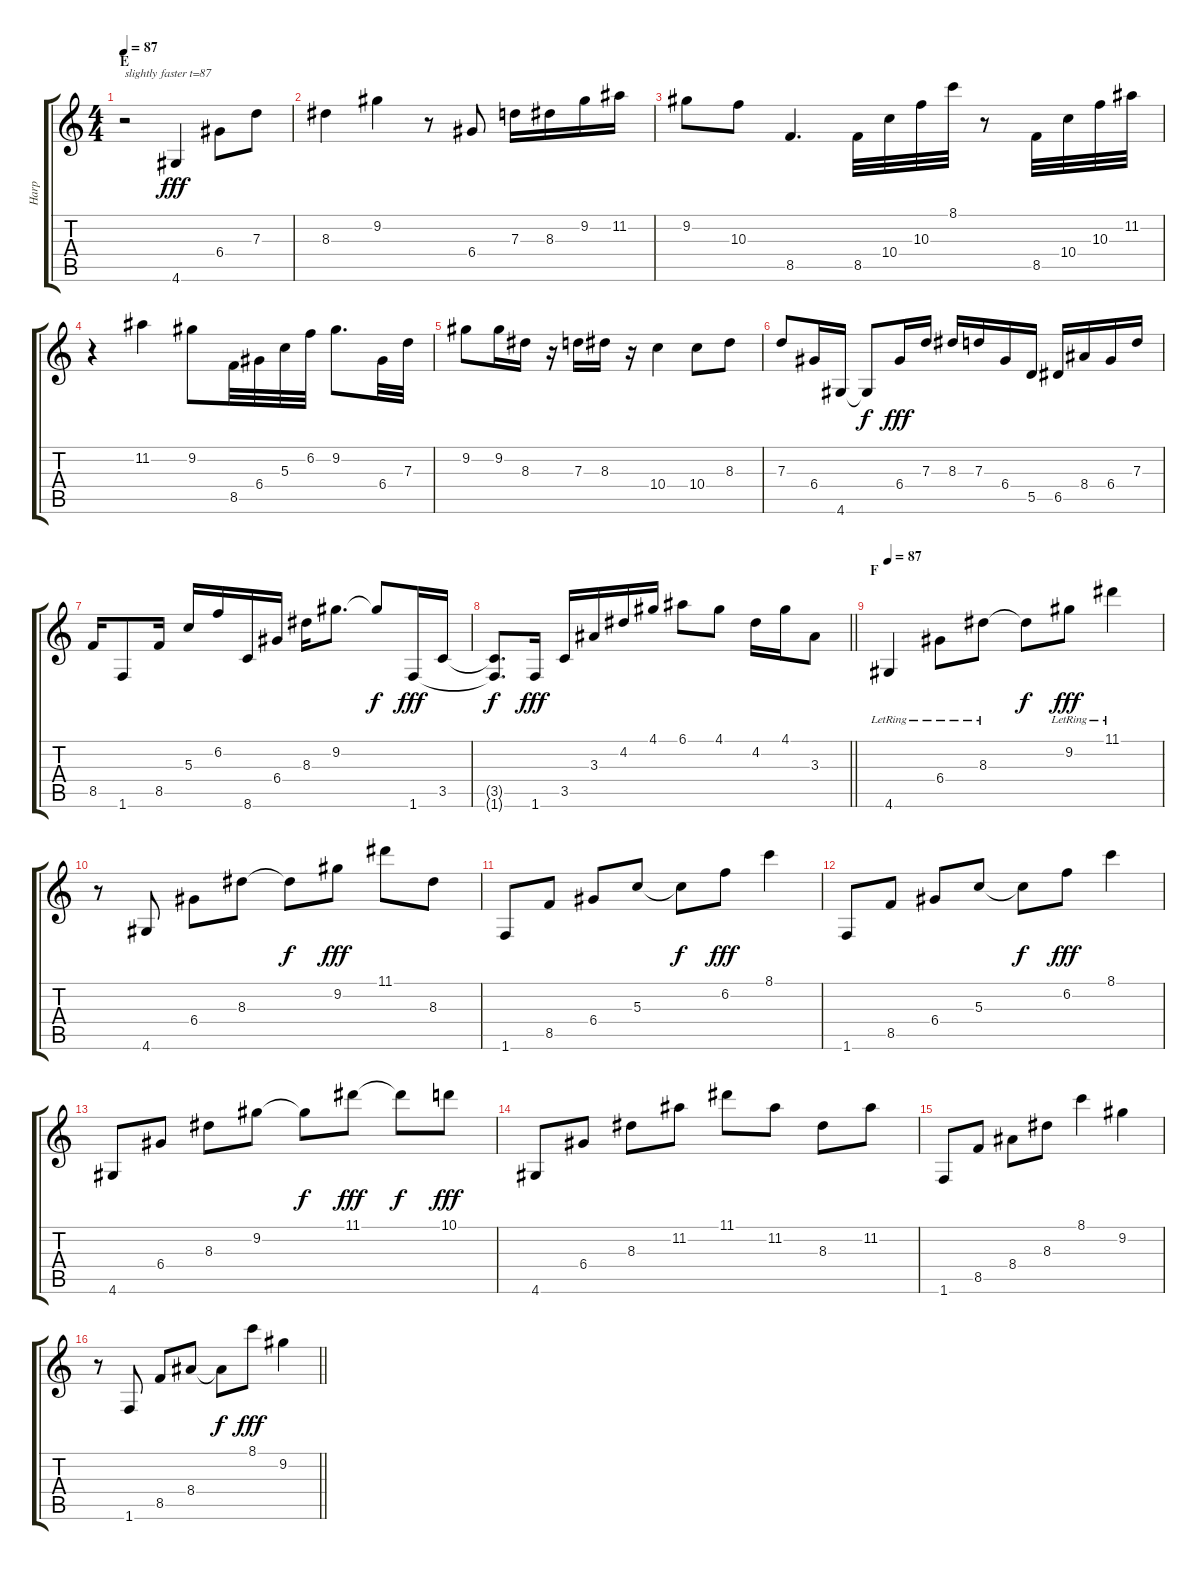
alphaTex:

\track ("Harp" "Harp") {instrument orchestralharp}
\staff {score tabs}
\tuning (E5 B4 G4 D4 A3 E3) {hide}
\ts (4 4)
\section ("" "E")
\tempo 87
\clef g2
\ks c
r.2{txt "slightly faster t=87" dy fff} 4.6.4 6.4.8 7.3.8 |
8.3.4 9.2.4 r.8 6.4.8 7.3.16 8.3.16 9.2.16 11.2.16 |
9.2.8 10.3.8 8.5.4{d} 8.5.32 10.4.32 10.3.32 8.1.32 r.8 8.5.32 10.4.32 10.3.32 11.2.32 |
r.4 11.2.4 9.2.8 8.5.32 6.4.32 5.3.32 6.2.32 9.2.8{d} 6.4.32 7.3.32 |
9.2.8 9.2.16 8.3.16 r.16 7.3.16 8.3.16 r.16 10.4.4 10.4.8 8.3.8 |
7.3.8 6.4.16 4.6.16 4.6{t}.8{dy f} 6.4.16{dy fff} 7.3.16 8.3.16 7.3.16 6.4.16 5.5.16 6.5.16 8.4.16 6.4.16 7.3.16 |
8.5.16 1.6.8 8.5.16 5.3.16 6.2.16 8.6.16 6.4.16 8.3.16 9.2.8{d} 9.2{t}.8{dy f} 1.6.16{dy fff} 3.5.16 |
\barLineRight lightlight
(3.5{t} 1.6{t}).8{d dy f} 1.6.16{dy fff} 3.5.16 3.3.16 4.2.16 4.1.16 6.1.8 4.1.8 4.2.16 4.1.16 3.3.8 |
\section ("" "F")
\tempo 87
4.6{lr}.4 6.4{lr}.8 8.3{lr}.8 8.3{t}.8{dy f} 9.2{lr}.8{dy fff} 11.1{lr}.4 |
r.8 4.6.8 6.4.8 8.3.8 8.3{t}.8{dy f} 9.2.8{dy fff} 11.1.8 8.3.8 |
1.6.8 8.5.8 6.4.8 5.3.8 5.3{t}.8{dy f} 6.2.8{dy fff} 8.1.4 |
1.6.8 8.5.8 6.4.8 5.3.8 5.3{t}.8{dy f} 6.2.8{dy fff} 8.1.4 |
4.6.8 6.4.8 8.3.8 9.2.8 9.2{t}.8{dy f} 11.1.8{dy fff} 11.1{t}.8{dy f} 10.1.8{dy fff} |
4.6.8 6.4.8 8.3.8 11.2.8 11.1.8 11.2.8 8.3.8 11.2.8 |
1.6.8 8.5.8 8.4.8 8.3.8 8.1.4 9.2.4 |
\barLineRight lightlight
r.8 1.6.8 8.5.8 8.4.8 8.4{t}.8{dy f} 8.1.8{dy fff} 9.2.4
